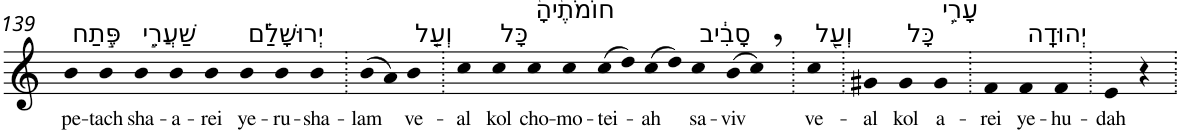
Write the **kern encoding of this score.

**kern	**text
*part1	*part1
*staff1	*staff1
*I"Piano	*
*I'Pno	*
!!LO:PB:g=z
*clefG2	*
*k[]	*
=139	=139
!LO:TX:a:t=פֶּ֣תַח	!
!	!LO:LY:b
4b	pe-
!	!LO:LY:b
4b	-tach
!LO:TX:a:t=שַׁעֲרֵ֣י	!
!	!LO:LY:b
4b	sha-
!	!LO:LY:b
4b	-a-
!	!LO:LY:b
4b	-rei
!LO:TX:a:t=יְרוּשָׁלִַ֗ם	!
!	!LO:LY:b
4b	ye-
!	!LO:LY:b
4b	-ru-
!	!LO:LY:b
4b	-sha-
=140.	=140.
!	!LO:LY:b
(>8b	-lam
8a)	.
!LO:TX:a:t=וְעַ֤ל	!
!	!LO:LY:b
4b	ve-
=141.	=141.
!	!LO:LY:b
4cc	-al
!LO:TX:a:t=כָּל	!
!	!LO:LY:b
4cc	kol
!LO:TX:a:t=חוֹמֹתֶ֙יהָ֙	!
!	!LO:LY:b
4cc	cho-
!	!LO:LY:b
4cc	-mo-
!	!LO:LY:b
(>8cc	-tei-
8dd)	.
!	!LO:LY:b
(>8cc	-ah
8dd)	.
!LO:TX:a:t=סָבִ֔יב	!
!	!LO:LY:b
4cc	sa-
!	!LO:LY:b
(>8b	-viv
8cc,)	.
=142.	=142.
!LO:TX:a:t=וְעַ֖ל	!
!	!LO:LY:b
4cc	ve-
=143.	=143.
!	!LO:LY:b
4g#X	-al
!LO:TX:a:t=כָּל	!
!	!LO:LY:b
4g#	kol
!LO:TX:a:t=עָרֵ֥י	!
!	!LO:LY:b
4g#	a-
=144.	=144.
!	!LO:LY:b
4f	-rei
!LO:TX:a:t=יְהוּדָֽה	!
!	!LO:LY:b
4f	ye-
!	!LO:LY:b
4f	-hu-
=145.	=145.
!	!LO:LY:b
4e	-dah
4r	.
=.	=.
*-	*-
